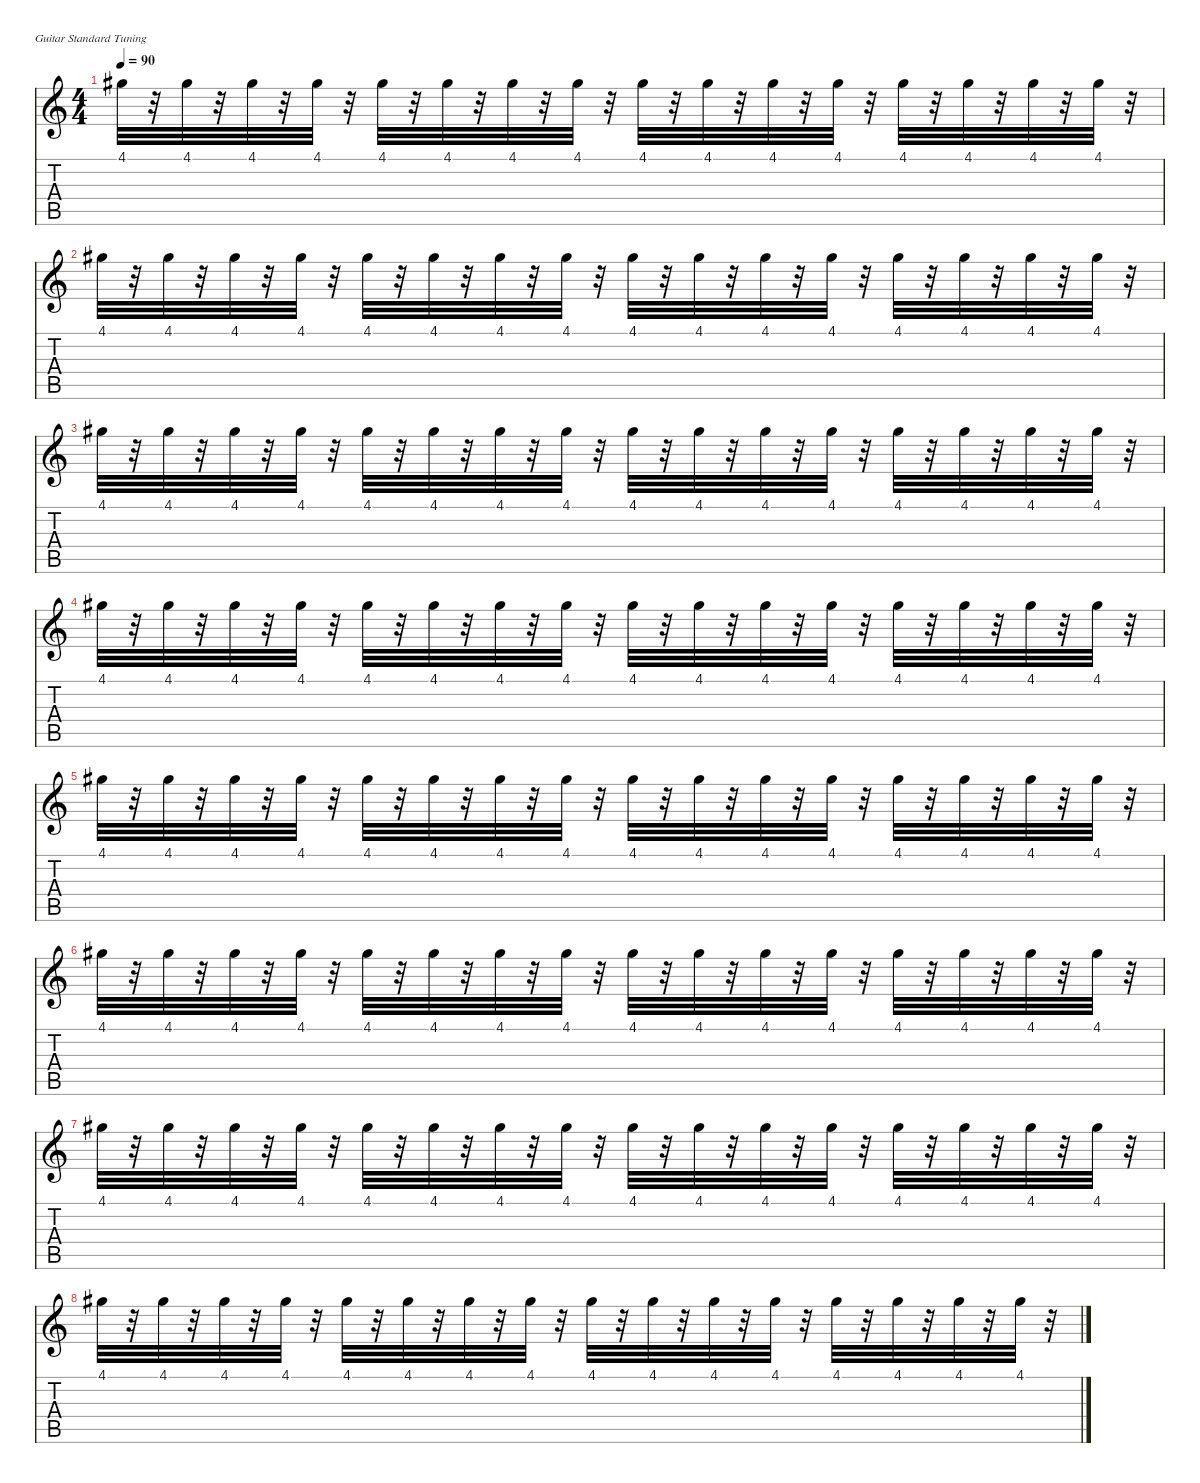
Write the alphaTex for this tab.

\defaultSystemsLayout 4
\hideDynamics
\bracketExtendMode nobrackets
\singleTrackTrackNamePolicy hidden
\multiTrackTrackNamePolicy hidden
\otherSystemsTrackNameOrientation horizontal
\track ("Gitarr 3" "od.guit.") {instrument overdrivenguitar}
\staff {score tabs}
\tuning (E4 B3 G3 D3 A2 E2)
\ts (4 4)
\tempo 90
\clef g2
\ks c
4.1{acc #}.32{dy f beam Down} r.32{beam Down} 4.1{acc #}.32{beam Down} r.32{beam Down} 4.1{acc #}.32{beam Down} r.32{beam Down} 4.1{acc #}.32{beam Down} r.32{beam Down} 4.1{acc #}.32{beam Down} r.32{beam Down} 4.1{acc #}.32{beam Down} r.32{beam Down} 4.1{acc #}.32{beam Down} r.32{beam Down} 4.1{acc #}.32{beam Down} r.32{beam Down} 4.1{acc #}.32{beam Down} r.32{beam Down} 4.1{acc #}.32{beam Down} r.32{beam Down} 4.1{acc #}.32{beam Down} r.32{beam Down} 4.1{acc #}.32{beam Down} r.32{beam Down} 4.1{acc #}.32{beam Down} r.32{beam Down} 4.1{acc #}.32{beam Down} r.32{beam Down} 4.1{acc #}.32{beam Down} r.32{beam Down} 4.1{acc #}.32{beam Down} r.32{beam Down} |
4.1{acc #}.32{beam Down} r.32{beam Down} 4.1{acc #}.32{beam Down} r.32{beam Down} 4.1{acc #}.32{beam Down} r.32{beam Down} 4.1{acc #}.32{beam Down} r.32{beam Down} 4.1{acc #}.32{beam Down} r.32{beam Down} 4.1{acc #}.32{beam Down} r.32{beam Down} 4.1{acc #}.32{beam Down} r.32{beam Down} 4.1{acc #}.32{beam Down} r.32{beam Down} 4.1{acc #}.32{beam Down} r.32{beam Down} 4.1{acc #}.32{beam Down} r.32{beam Down} 4.1{acc #}.32{beam Down} r.32{beam Down} 4.1{acc #}.32{beam Down} r.32{beam Down} 4.1{acc #}.32{beam Down} r.32{beam Down} 4.1{acc #}.32{beam Down} r.32{beam Down} 4.1{acc #}.32{beam Down} r.32{beam Down} 4.1{acc #}.32{beam Down} r.32{beam Down} |
4.1{acc #}.32{beam Down} r.32{beam Down} 4.1{acc #}.32{beam Down} r.32{beam Down} 4.1{acc #}.32{beam Down} r.32{beam Down} 4.1{acc #}.32{beam Down} r.32{beam Down} 4.1{acc #}.32{beam Down} r.32{beam Down} 4.1{acc #}.32{beam Down} r.32{beam Down} 4.1{acc #}.32{beam Down} r.32{beam Down} 4.1{acc #}.32{beam Down} r.32{beam Down} 4.1{acc #}.32{beam Down} r.32{beam Down} 4.1{acc #}.32{beam Down} r.32{beam Down} 4.1{acc #}.32{beam Down} r.32{beam Down} 4.1{acc #}.32{beam Down} r.32{beam Down} 4.1{acc #}.32{beam Down} r.32{beam Down} 4.1{acc #}.32{beam Down} r.32{beam Down} 4.1{acc #}.32{beam Down} r.32{beam Down} 4.1{acc #}.32{beam Down} r.32{beam Down} |
4.1{acc #}.32{beam Down} r.32{beam Down} 4.1{acc #}.32{beam Down} r.32{beam Down} 4.1{acc #}.32{beam Down} r.32{beam Down} 4.1{acc #}.32{beam Down} r.32{beam Down} 4.1{acc #}.32{beam Down} r.32{beam Down} 4.1{acc #}.32{beam Down} r.32{beam Down} 4.1{acc #}.32{beam Down} r.32{beam Down} 4.1{acc #}.32{beam Down} r.32{beam Down} 4.1{acc #}.32{beam Down} r.32{beam Down} 4.1{acc #}.32{beam Down} r.32{beam Down} 4.1{acc #}.32{beam Down} r.32{beam Down} 4.1{acc #}.32{beam Down} r.32{beam Down} 4.1{acc #}.32{beam Down} r.32{beam Down} 4.1{acc #}.32{beam Down} r.32{beam Down} 4.1{acc #}.32{beam Down} r.32{beam Down} 4.1{acc #}.32{beam Down} r.32{beam Down} |
4.1{acc #}.32{beam Down} r.32{beam Down} 4.1{acc #}.32{beam Down} r.32{beam Down} 4.1{acc #}.32{beam Down} r.32{beam Down} 4.1{acc #}.32{beam Down} r.32{beam Down} 4.1{acc #}.32{beam Down} r.32{beam Down} 4.1{acc #}.32{beam Down} r.32{beam Down} 4.1{acc #}.32{beam Down} r.32{beam Down} 4.1{acc #}.32{beam Down} r.32{beam Down} 4.1{acc #}.32{beam Down} r.32{beam Down} 4.1{acc #}.32{beam Down} r.32{beam Down} 4.1{acc #}.32{beam Down} r.32{beam Down} 4.1{acc #}.32{beam Down} r.32{beam Down} 4.1{acc #}.32{beam Down} r.32{beam Down} 4.1{acc #}.32{beam Down} r.32{beam Down} 4.1{acc #}.32{beam Down} r.32{beam Down} 4.1{acc #}.32{beam Down} r.32{beam Down} |
4.1{acc #}.32{beam Down} r.32{beam Down} 4.1{acc #}.32{beam Down} r.32{beam Down} 4.1{acc #}.32{beam Down} r.32{beam Down} 4.1{acc #}.32{beam Down} r.32{beam Down} 4.1{acc #}.32{beam Down} r.32{beam Down} 4.1{acc #}.32{beam Down} r.32{beam Down} 4.1{acc #}.32{beam Down} r.32{beam Down} 4.1{acc #}.32{beam Down} r.32{beam Down} 4.1{acc #}.32{beam Down} r.32{beam Down} 4.1{acc #}.32{beam Down} r.32{beam Down} 4.1{acc #}.32{beam Down} r.32{beam Down} 4.1{acc #}.32{beam Down} r.32{beam Down} 4.1{acc #}.32{beam Down} r.32{beam Down} 4.1{acc #}.32{beam Down} r.32{beam Down} 4.1{acc #}.32{beam Down} r.32{beam Down} 4.1{acc #}.32{beam Down} r.32{beam Down} |
4.1{acc #}.32{beam Down} r.32{beam Down} 4.1{acc #}.32{beam Down} r.32{beam Down} 4.1{acc #}.32{beam Down} r.32{beam Down} 4.1{acc #}.32{beam Down} r.32{beam Down} 4.1{acc #}.32{beam Down} r.32{beam Down} 4.1{acc #}.32{beam Down} r.32{beam Down} 4.1{acc #}.32{beam Down} r.32{beam Down} 4.1{acc #}.32{beam Down} r.32{beam Down} 4.1{acc #}.32{beam Down} r.32{beam Down} 4.1{acc #}.32{beam Down} r.32{beam Down} 4.1{acc #}.32{beam Down} r.32{beam Down} 4.1{acc #}.32{beam Down} r.32{beam Down} 4.1{acc #}.32{beam Down} r.32{beam Down} 4.1{acc #}.32{beam Down} r.32{beam Down} 4.1{acc #}.32{beam Down} r.32{beam Down} 4.1{acc #}.32{beam Down} r.32{beam Down} |
4.1{acc #}.32{beam Down} r.32{beam Down} 4.1{acc #}.32{beam Down} r.32{beam Down} 4.1{acc #}.32{beam Down} r.32{beam Down} 4.1{acc #}.32{beam Down} r.32{beam Down} 4.1{acc #}.32{beam Down} r.32{beam Down} 4.1{acc #}.32{beam Down} r.32{beam Down} 4.1{acc #}.32{beam Down} r.32{beam Down} 4.1{acc #}.32{beam Down} r.32{beam Down} 4.1{acc #}.32{beam Down} r.32{beam Down} 4.1{acc #}.32{beam Down} r.32{beam Down} 4.1{acc #}.32{beam Down} r.32{beam Down} 4.1{acc #}.32{beam Down} r.32{beam Down} 4.1{acc #}.32{beam Down} r.32{beam Down} 4.1{acc #}.32{beam Down} r.32{beam Down} 4.1{acc #}.32{beam Down} r.32{beam Down} 4.1{acc #}.32{beam Down} r.32{beam Down}
